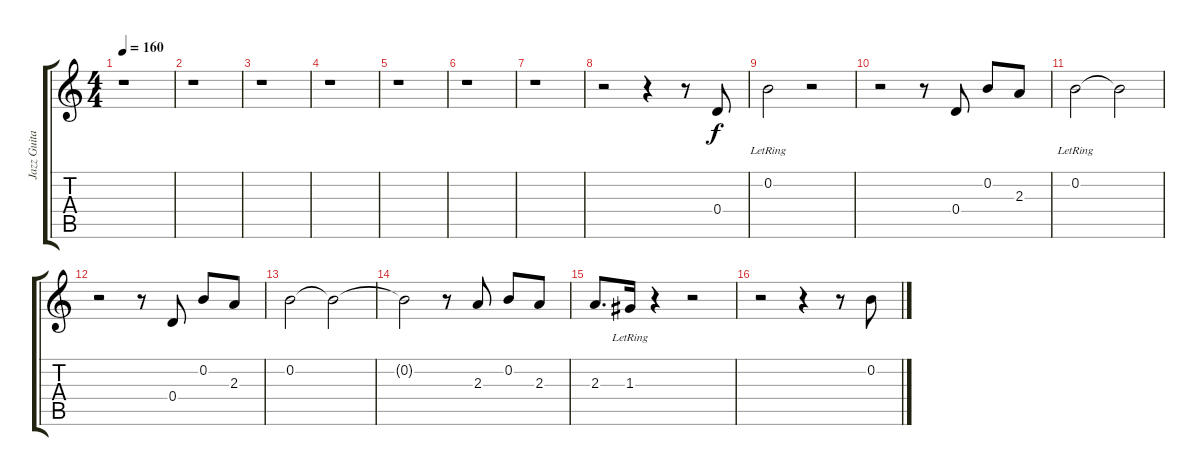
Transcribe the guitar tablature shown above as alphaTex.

\track ("Jazz Guitar" "Jazz Guita") {instrument electricguitarjazz}
\staff {score tabs}
\tuning (E4 B3 G3 D3 A2 E2) {hide}
\ts (4 4)
\tempo 160
\clef g2
\ks c
r.1{dy f instrument electricguitarjazz} |
r.1 |
r.1 |
r.1 |
r.1 |
r.1 |
r.1 |
r.2 r.4 r.8 0.4.8 |
0.2{lr}.2 r.2 |
r.2 r.8 0.4.8 0.2.8 2.3.8 |
0.2{lr}.2 0.2{t}.2 |
r.2 r.8 0.4.8 0.2.8 2.3.8 |
0.2.2 0.2{t}.2 |
0.2{t}.2 r.8 2.3.8 0.2.8 2.3.8 |
2.3.8{d} 1.3{lr}.16 r.4 r.2 |
r.2 r.4 r.8 0.2.8
